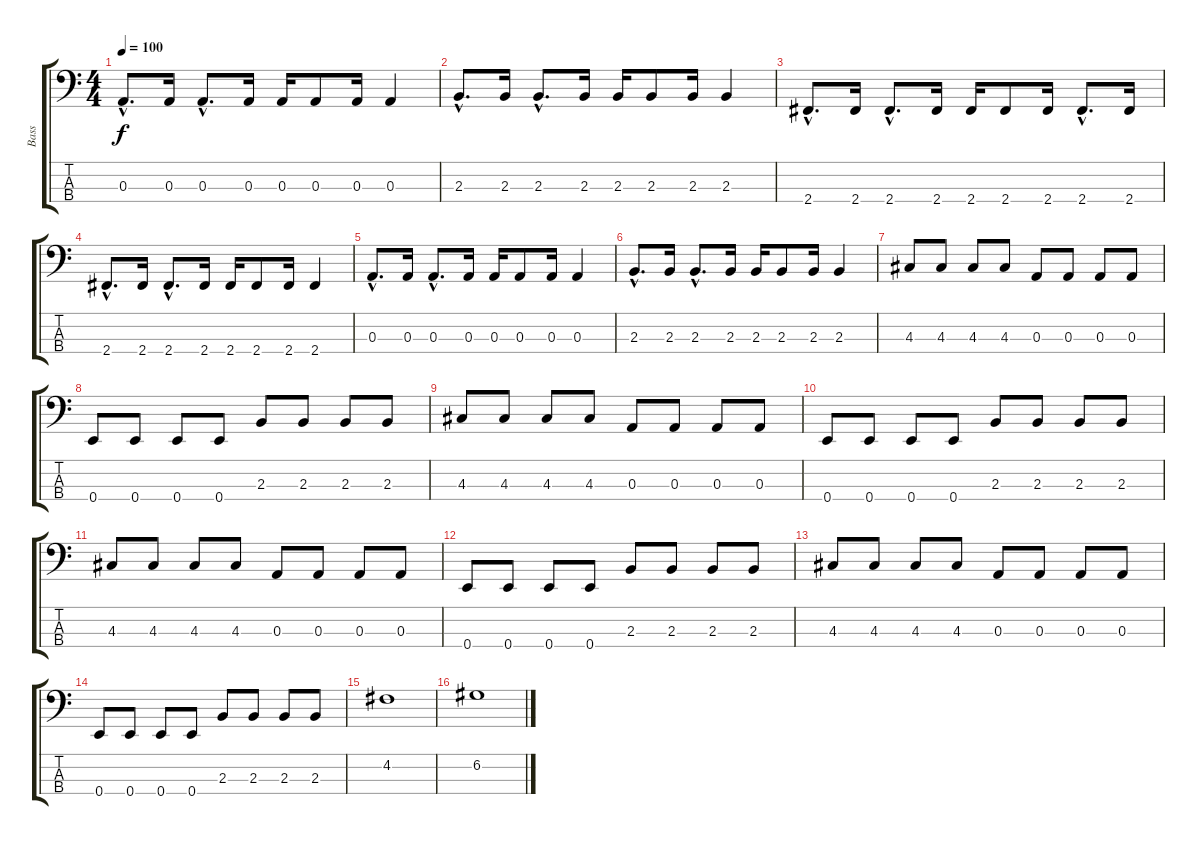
\track ("Bass" "Bass") {instrument electricbassfinger}
\staff {score tabs}
\tuning (G2 D2 A1 E1) {hide}
\ts (4 4)
\tempo 100
\clef f4
\ks c
0.3{hac}.8{d dy f} 0.3.16 0.3{hac}.8{d} 0.3.16 0.3.16 0.3.8 0.3.16 0.3.4 |
2.3{hac}.8{d} 2.3.16 2.3{hac}.8{d} 2.3.16 2.3.16 2.3.8 2.3.16 2.3.4 |
2.4{hac}.8{d} 2.4.16 2.4{hac}.8{d} 2.4.16 2.4.16 2.4.8 2.4.16 2.4{hac}.8{d} 2.4.16 |
2.4{hac}.8{d} 2.4.16 2.4{hac}.8{d} 2.4.16 2.4.16 2.4.8 2.4.16 2.4.4 |
0.3{hac}.8{d} 0.3.16 0.3{hac}.8{d} 0.3.16 0.3.16 0.3.8 0.3.16 0.3.4 |
2.3{hac}.8{d} 2.3.16 2.3{hac}.8{d} 2.3.16 2.3.16 2.3.8 2.3.16 2.3.4 |
4.3.8 4.3.8 4.3.8 4.3.8 0.3.8 0.3.8 0.3.8 0.3.8 |
0.4.8 0.4.8 0.4.8 0.4.8 2.3.8 2.3.8 2.3.8 2.3.8 |
4.3.8 4.3.8 4.3.8 4.3.8 0.3.8 0.3.8 0.3.8 0.3.8 |
0.4.8 0.4.8 0.4.8 0.4.8 2.3.8 2.3.8 2.3.8 2.3.8 |
4.3.8 4.3.8 4.3.8 4.3.8 0.3.8 0.3.8 0.3.8 0.3.8 |
0.4.8 0.4.8 0.4.8 0.4.8 2.3.8 2.3.8 2.3.8 2.3.8 |
4.3.8 4.3.8 4.3.8 4.3.8 0.3.8 0.3.8 0.3.8 0.3.8 |
0.4.8 0.4.8 0.4.8 0.4.8 2.3.8 2.3.8 2.3.8 2.3.8 |
4.2.1 |
6.2.1
